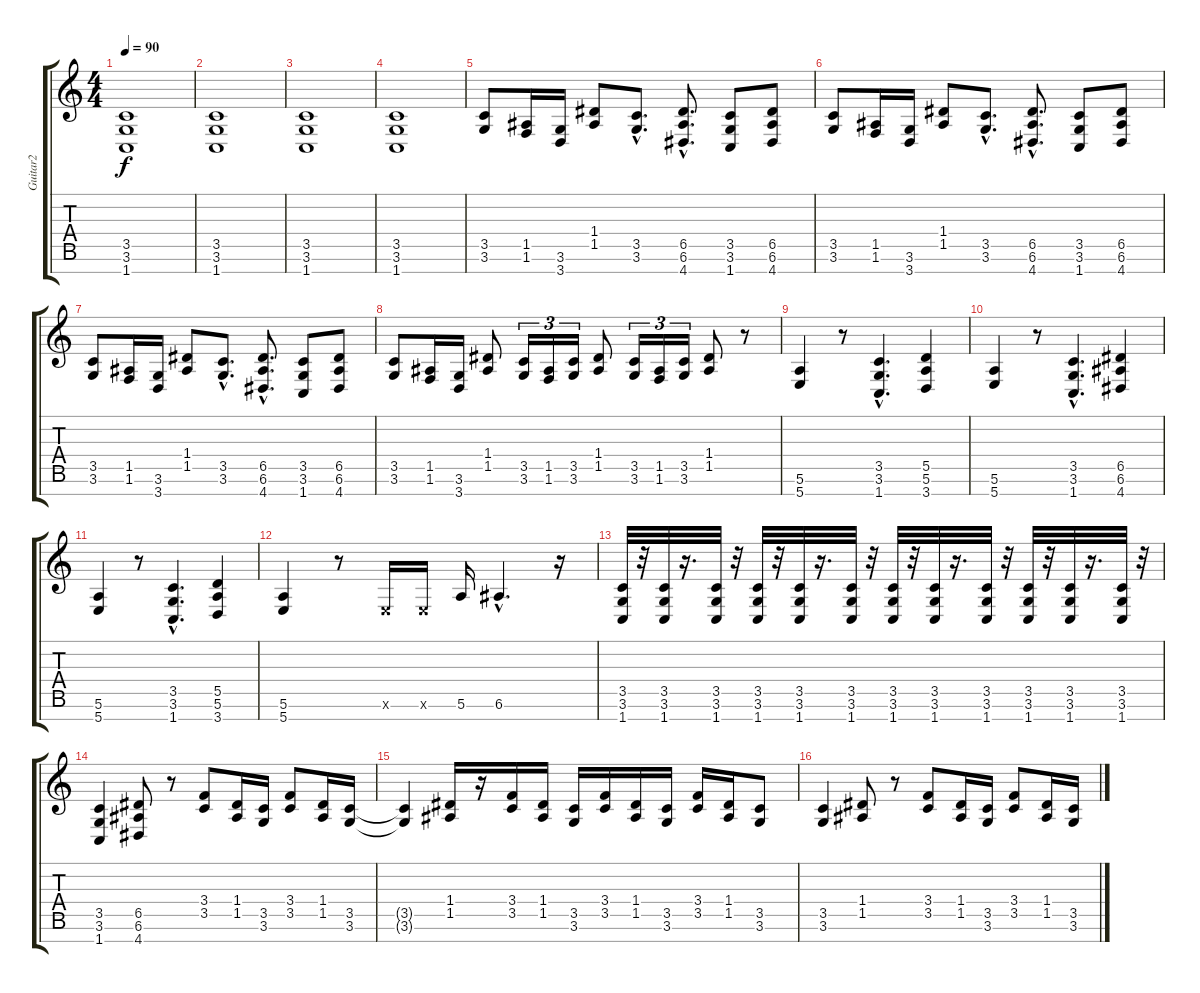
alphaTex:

\track ("Guitar2" "Guitar2") {instrument distortionguitar}
\staff {score tabs}
\tuning (E4 B3 G3 D3 A2 E2 B1) {hide}
\ts (4 4)
\tempo 90
\clef g2
\ks c
(3.5 3.6 1.7).1{dy f} |
(3.5 3.6 1.7).1 |
(3.5 3.6 1.7).1 |
(3.5 3.6 1.7).1 |
(3.5 3.6).8 (1.5 1.6).16 (3.6 3.7).16 (1.4 1.5).8 (3.5{hac} 3.6{hac}).8{d} (6.5{hac} 6.6{hac} 4.7{hac}).8{d} (3.5 3.6 1.7).8 (6.5 6.6 4.7).8 |
(3.5 3.6).8 (1.5 1.6).16 (3.6 3.7).16 (1.4 1.5).8 (3.5{hac} 3.6{hac}).8{d} (6.5{hac} 6.6{hac} 4.7{hac}).8{d} (3.5 3.6 1.7).8 (6.5 6.6 4.7).8 |
(3.5 3.6).8 (1.5 1.6).16 (3.6 3.7).16 (1.4 1.5).8 (3.5{hac} 3.6{hac}).8{d} (6.5{hac} 6.6{hac} 4.7{hac}).8{d} (3.5 3.6 1.7).8 (6.5 6.6 4.7).8 |
(3.5 3.6).8 (1.5 1.6).16 (3.6 3.7).16 (1.4 1.5).8 (3.5 3.6).16{tu (3 2)} (1.5 1.6).16{tu (3 2)} (3.5 3.6).16{tu (3 2)} (1.4 1.5).8 (3.5 3.6).16{tu (3 2)} (1.5 1.6).16{tu (3 2)} (3.5 3.6).16{tu (3 2)} (1.4 1.5).8 r.8 |
(5.6 5.7).4 r.8 (3.5{hac} 3.6{hac} 1.7{hac}).4{d} (5.5 5.6 3.7).4 |
(5.6 5.7).4 r.8 (3.5{hac} 3.6{hac} 1.7{hac}).4{d} (6.5 6.6 4.7).4 |
(5.6 5.7).4 r.8 (3.5{hac} 3.6{hac} 1.7{hac}).4{d} (5.5 5.6 3.7).4 |
(5.6 5.7).4 r.8 0.6{x}.16 0.6{x}.16 5.6.16 6.6{hac}.4{d} r.16 |
(3.5 3.6 1.7).32 r.32 (3.5 3.6 1.7).32 r.16{d} (3.5 3.6 1.7).32 r.32 (3.5 3.6 1.7).32 r.32 (3.5 3.6 1.7).32 r.16{d} (3.5 3.6 1.7).32 r.32 (3.5 3.6 1.7).32 r.32 (3.5 3.6 1.7).32 r.16{d} (3.5 3.6 1.7).32 r.32 (3.5 3.6 1.7).32 r.32 (3.5 3.6 1.7).32 r.16{d} (3.5 3.6 1.7).32 r.32 |
(3.5 3.6 1.7).4 (6.5 6.6 4.7).8 r.8 (3.4 3.5).8 (1.4 1.5).16 (3.5 3.6).16 (3.4 3.5).8 (1.4 1.5).16 (3.5 3.6).16 |
(3.5{t} 3.6{t}).4 (1.4 1.5).16 r.16 (3.4 3.5).16 (1.4 1.5).16 (3.5 3.6).16 (3.4 3.5).16 (1.4 1.5).16 (3.5 3.6).16 (3.4 3.5).16 (1.4 1.5).16 (3.5 3.6).8 |
(3.5 3.6).4 (1.4 1.5).8 r.8 (3.4 3.5).8 (1.4 1.5).16 (3.5 3.6).16 (3.4 3.5).8 (1.4 1.5).16 (3.5 3.6).16
